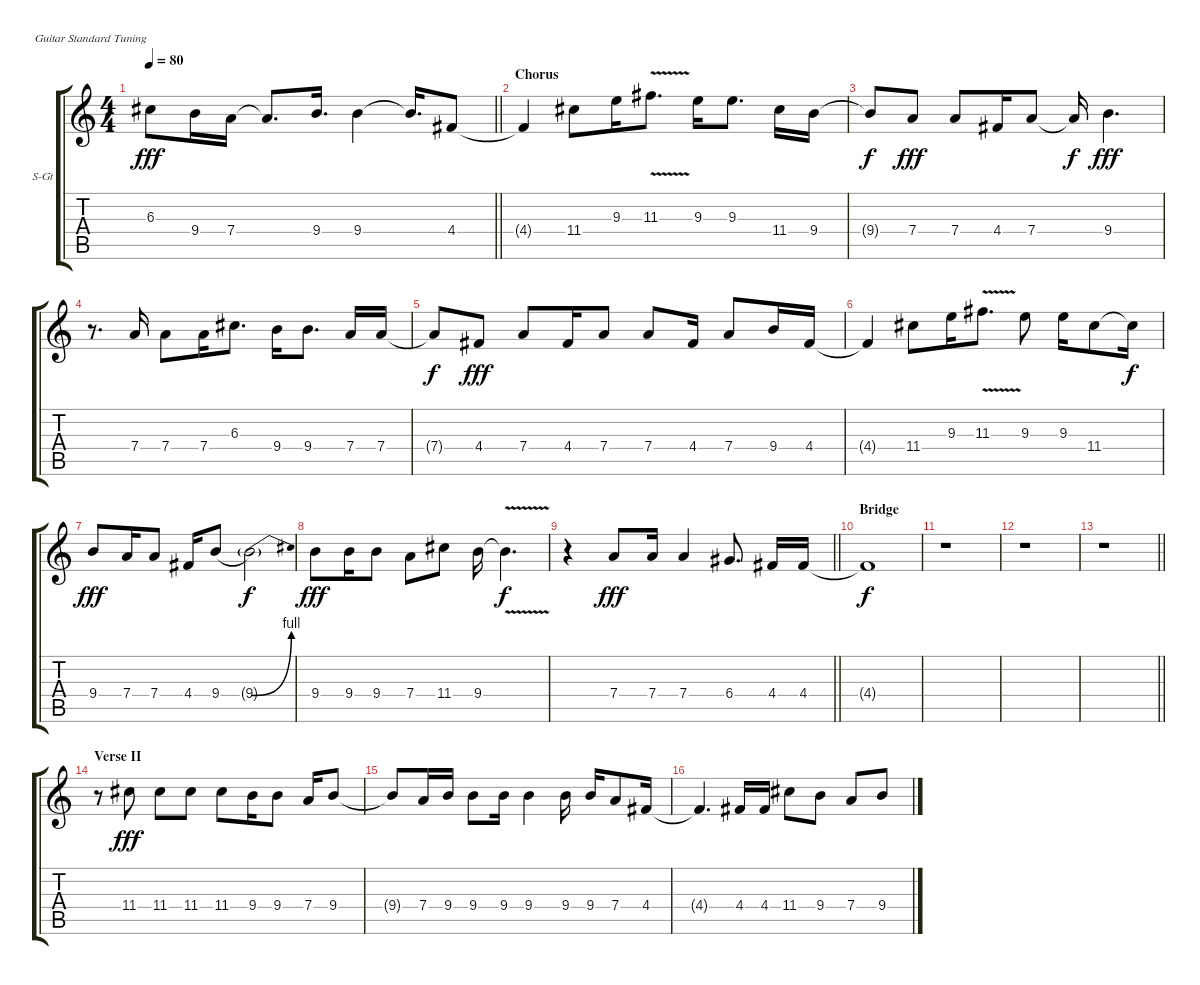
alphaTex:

\bracketExtendMode groupsimilarinstruments
\firstSystemTrackNameOrientation horizontal
\otherSystemsTrackNameOrientation horizontal
\track ("Vocal" "S-Gt") {instrument orchestralharp}
\staff {score tabs}
\tuning (E4 B3 G3 D3 A2 E2)
\displaytranspose 12
\ts (4 4)
\tempo 80
\clef g2
\barLineRight lightlight
\ks c
6.3.8{dy fff} 9.4.16 7.4.16 7.4{t}.8{d} 9.4.16{d} 9.4.4 9.4{t}.16{d} 4.4.8 |
\section ("" "Chorus")
4.4{t}.4 11.4.8 9.3.16 11.3{v}.8{d} 9.3.16 9.3.8{d} 11.4.16 9.4.16 |
9.4{t}.8{dy f} 7.4.8{dy fff} 7.4.8 4.4.16 7.4.8 7.4{t}.16{dy f} 9.4.4{d dy fff} |
r.8{d} 7.4.16 7.4.8 7.4.16 6.3.8{d} 9.4.16 9.4.8{d} 7.4.16 7.4.16 |
7.4{t}.8{dy f} 4.4.8{dy fff} 7.4.8 4.4.16 7.4.8 7.4.8 4.4.16 7.4.8 9.4.16 4.4.16 |
4.4{t}.4 11.4.8 9.3.16 11.3{v}.8{d} 9.3.8 9.3.16 11.4.8 11.4{t}.16{dy f} |
9.4.8{dy fff} 7.4.16 7.4.8 4.4.16 9.4{be (hold 0 0 60 0)}.8 9.4{be (bend 0 0 60 4) t}.2{dy f} |
9.4.8{dy fff} 9.4.16 9.4.8 7.4.8 11.4.8 9.4.16 9.4{v t}.4{d dy f} |
\barLineRight lightlight
r.4 7.4.8{dy fff} 7.4.16 7.4.4 6.4.8{d} 4.4.16 4.4.16 |
\section ("" "Bridge")
4.4{t}.1{dy f} |
r.1 |
r.1 |
\barLineRight lightlight
r.1 |
\section ("" "Verse II")
r.8 11.4.8{dy fff} 11.4.8 11.4.8 11.4.8 9.4.16 9.4.8 7.4.16 9.4.8 |
9.4{t}.8 7.4.16 9.4.16 9.4.8 9.4.16 9.4.4 9.4.16 9.4.16 7.4.8 4.4.16 |
4.4{t}.4{d} 4.4.16 4.4.16 11.4.8 9.4.8 7.4.8 9.4.8
